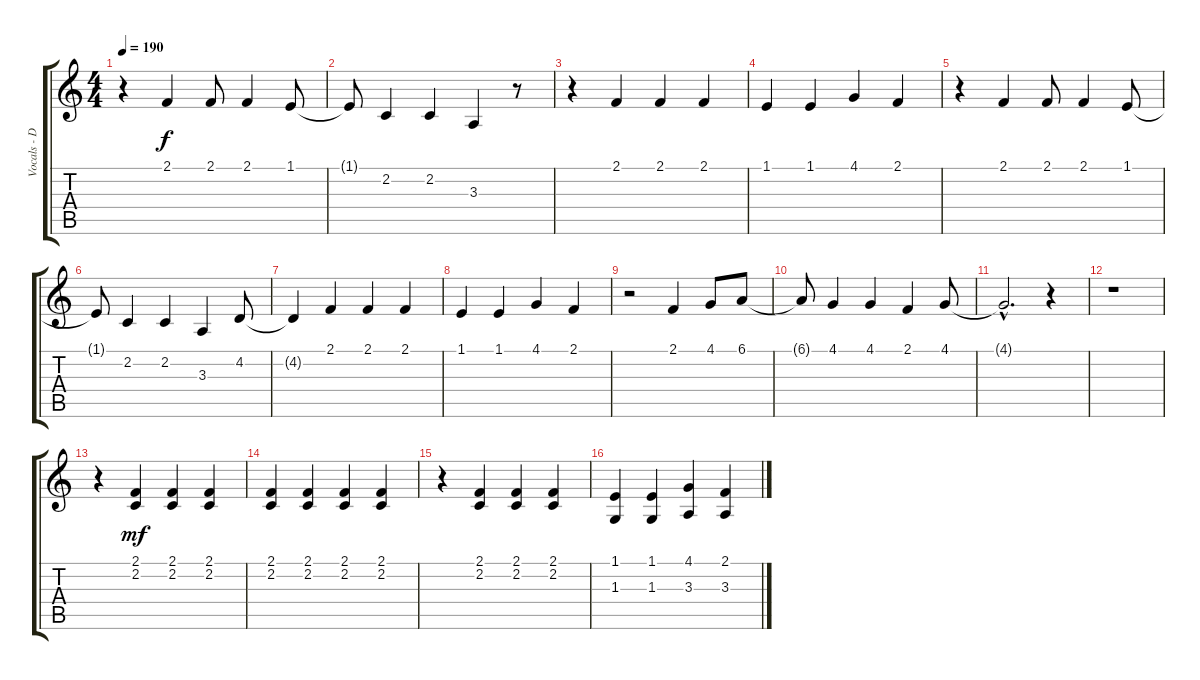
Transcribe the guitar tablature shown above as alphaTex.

\track ("Vocals - Dustin" "Vocals - D") {instrument tangoaccordion}
\staff {score tabs}
\tuning (Eb4 Bb3 Gb3 Db3 Ab2 Db2) {hide}
\ts (4 4)
\tempo 190
\clef g2
\ks c
r.4{dy f} 2.1.4 2.1.8 2.1.4 1.1.8 |
1.1{t}.8 2.2.4 2.2.4 3.3.4 r.8 |
r.4 2.1.4 2.1.4 2.1.4 |
1.1.4 1.1.4 4.1.4 2.1.4 |
r.4 2.1.4 2.1.8 2.1.4 1.1.8 |
1.1{t}.8 2.2.4 2.2.4 3.3.4 4.2.8 |
4.2{t}.4 2.1.4 2.1.4 2.1.4 |
1.1.4 1.1.4 4.1.4 2.1.4 |
r.2 2.1.4 4.1.8 6.1.8 |
6.1{t}.8 4.1.4 4.1.4 2.1.4 4.1.8 |
4.1{hac t}.2{d} r.4 |
r.1 |
r.4 (2.1 2.2).4{dy mf} (2.1 2.2).4 (2.1 2.2).4 |
(2.1 2.2).4 (2.1 2.2).4 (2.1 2.2).4 (2.1 2.2).4 |
r.4 (2.1 2.2).4 (2.1 2.2).4 (2.1 2.2).4 |
(1.1 1.3).4 (1.1 1.3).4 (4.1 3.3).4 (2.1 3.3).4
